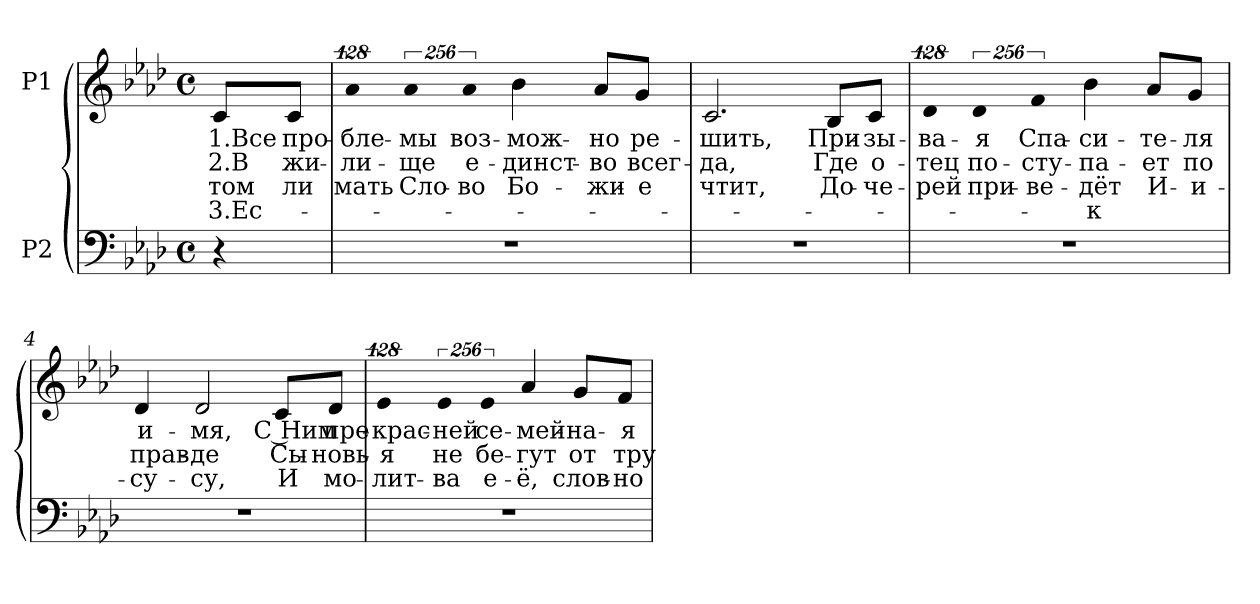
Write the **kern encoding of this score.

**kern	**kern	**text	**text	**text	**text
*part2	*part1	*part1	*part1	*part1	*part1
*staff2	*staff1	*staff1	*staff1	*staff1	*staff1
*I"P2	*I"P1	*	*	*	*
!!LO:PB:g=z
*clefF4	*clefG2	*	*	*	*
*k[b-e-a-d-]	*k[b-e-a-d-]	*	*	*	*
*f:	*f:	*	*	*	*
*M4/4	*M4/4	*	*	*	*
*met(c)	*met(c)	*	*	*	*
=	=	=	=	=	=
!	!	!LO:LY:b:color=#000000	!LO:LY:b:color=#000000	!LO:LY:b:color=#000000	!LO:LY:b:color=#000000
4r	8ci/L	1.Все	2.В	том	3.Ес-
!	!	!LO:LY:b:color=#000000	!LO:LY:b:color=#000000	!LO:LY:b:color=#000000	!
.	8ci/J	про-	жи-	-ли	.
=1	=1	=1	=1	=1	=1
!	!LO:N:vis=4	!	!	!	!
!	!	!LO:LY:b:color=#000000	!LO:LY:b:color=#000000	!LO:LY:b:color=#000000	!
1r	512%85a-i/	-бле-	-ли-	мать	.
!	!LO:N:vis=4	!	!	!	!
!	!	!LO:LY:b:color=#000000	!LO:LY:b:color=#000000	!LO:LY:b:color=#000000	!
.	1024%171a-i/	-мы	-ще	Сло-	.
!	!LO:N:vis=4	!	!	!	!
!	!	!LO:LY:b:color=#000000	!LO:LY:b:color=#000000	!LO:LY:b:color=#000000	!
.	1024%171a-i/	воз-	е-	-во	.
!	!	!LO:LY:b:color=#000000	!LO:LY:b:color=#000000	!LO:LY:b:color=#000000	!
.	4b-i\	-мож-	-динст-	Бо-	.
!	!	!LO:LY:b:color=#000000	!LO:LY:b:color=#000000	!LO:LY:b:color=#000000	!
.	8a-i/L	-но	-во	-жи-	.
!	!	!LO:LY:b:color=#000000	!LO:LY:b:color=#000000	!LO:LY:b:color=#000000	!
.	8gi/J	ре-	всег-	-е	.
=2	=2	=2	=2	=2	=2
!	!	!LO:LY:b:color=#000000	!LO:LY:b:color=#000000	!LO:LY:b:color=#000000	!
1r	2.ci/	-шить,	-да,	чтит,	.
!	!	!LO:LY:b:color=#000000	!LO:LY:b:color=#000000	!LO:LY:b:color=#000000	!
.	8B-i/L	При-	Где	До-	.
!	!	!LO:LY:b:color=#000000	!LO:LY:b:color=#000000	!LO:LY:b:color=#000000	!
.	8ci/J	-зы-	о-	-че-	.
!!LO:LB:g=z
=3	=3	=3	=3	=3	=3
!	!LO:N:vis=4	!	!	!	!
!	!	!LO:LY:b:color=#000000	!LO:LY:b:color=#000000	!LO:LY:b:color=#000000	!
1r	512%85d-i/	-ва-	-тец	-рей	.
!	!LO:N:vis=4	!	!	!	!
!	!	!LO:LY:b:color=#000000	!LO:LY:b:color=#000000	!LO:LY:b:color=#000000	!
.	1024%171d-i/	-я	по-	при-	.
!	!LO:N:vis=4	!	!	!	!
!	!	!LO:LY:b:color=#000000	!LO:LY:b:color=#000000	!LO:LY:b:color=#000000	!
.	1024%171fi/	Спа-	-сту-	-ве-	.
!	!	!LO:LY:b:color=#000000	!LO:LY:b:color=#000000	!LO:LY:b:color=#000000	!LO:LY:b:color=#000000
.	4b-i\	-си-	-па-	-дёт	к
!	!	!LO:LY:b:color=#000000	!LO:LY:b:color=#000000	!LO:LY:b:color=#000000	!
.	8a-i/L	-те-	-ет	И-	.
!	!	!LO:LY:b:color=#000000	!LO:LY:b:color=#000000	!LO:LY:b:color=#000000	!
.	8gi/J	-ля	по	-и-	.
=4	=4	=4	=4	=4	=4
!	!	!LO:LY:b:color=#000000	!LO:LY:b:color=#000000	!LO:LY:b:color=#000000	!
1r	4d-i/	и-	прав-	-су-	.
!	!	!LO:LY:b:color=#000000	!LO:LY:b:color=#000000	!LO:LY:b:color=#000000	!
.	2d-i/	-мя,	-де	-су,	.
!	!	!LO:LY:b:color=#000000	!LO:LY:b:color=#000000	!LO:LY:b:color=#000000	!
.	8ci/L	С Ним	Сы-	И	.
!	!	!LO:LY:b:color=#000000	!LO:LY:b:color=#000000	!LO:LY:b:color=#000000	!
.	8d-i/J	пре-	-новь-	мо-	.
=5	=5	=5	=5	=5	=5
!	!LO:N:vis=4	!	!	!	!
!	!	!LO:LY:b:color=#000000	!LO:LY:b:color=#000000	!LO:LY:b:color=#000000	!
1r	512%85e-i/	-крас-	-я	-лит-	.
!	!LO:N:vis=4	!	!	!	!
!	!	!LO:LY:b:color=#000000	!LO:LY:b:color=#000000	!LO:LY:b:color=#000000	!
.	1024%171e-i/	-ней	не	-ва	.
!	!LO:N:vis=4	!	!	!	!
!	!	!LO:LY:b:color=#000000	!LO:LY:b:color=#000000	!LO:LY:b:color=#000000	!
.	1024%171e-i/	се-	бе-	е-	.
!	!	!LO:LY:b:color=#000000	!LO:LY:b:color=#000000	!LO:LY:b:color=#000000	!
.	4a-i/	-мей-	-гут	-ё,	.
!	!	!LO:LY:b:color=#000000	!LO:LY:b:color=#000000	!LO:LY:b:color=#000000	!
.	8gi/L	-на-	от	слов-	.
!	!	!LO:LY:b:color=#000000	!LO:LY:b:color=#000000	!LO:LY:b:color=#000000	!
.	8fi/J	-я	тру-	-но	.
=	=	=	=	=	=
*-	*-	*-	*-	*-	*-
